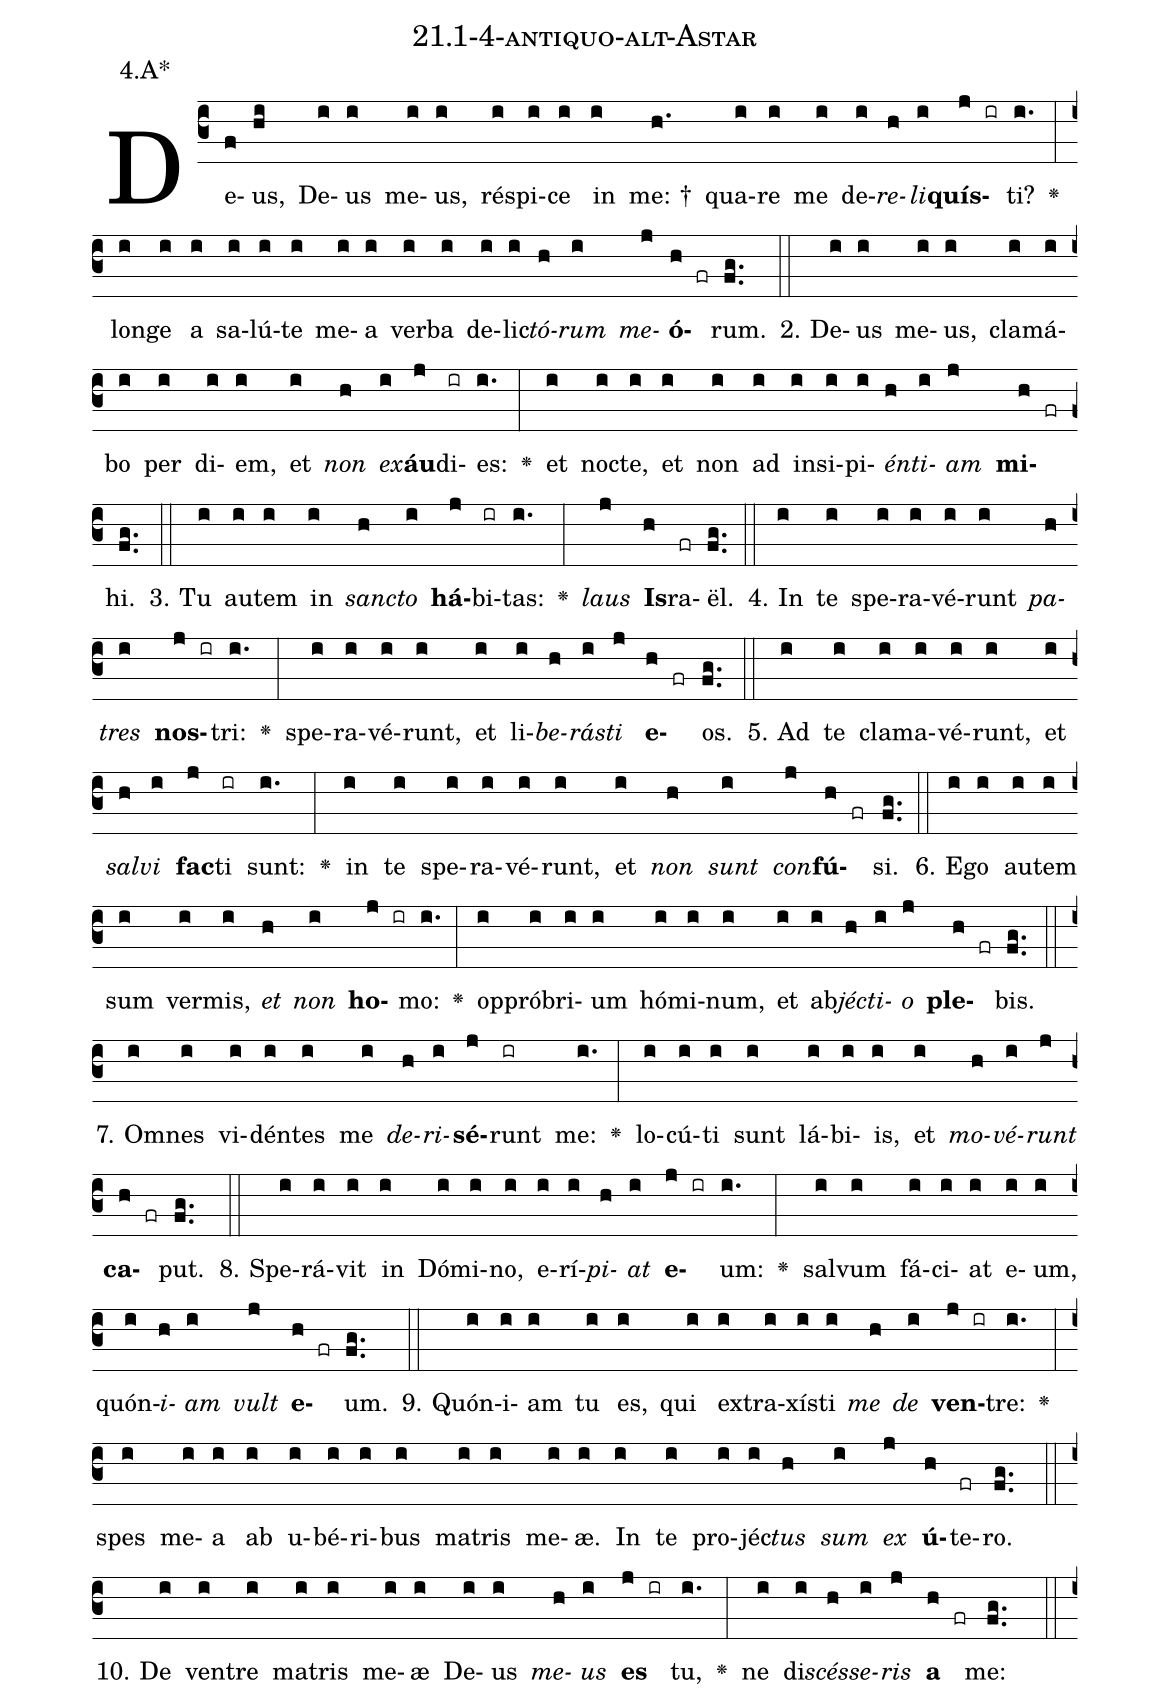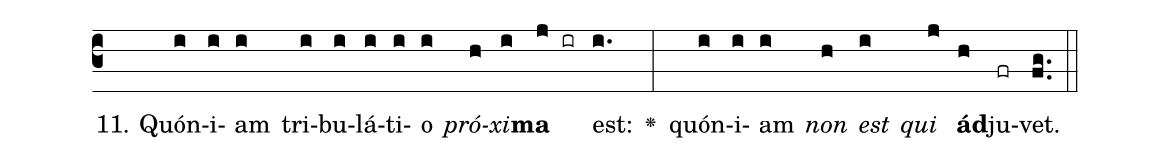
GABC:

name: 21.1-4-antiquo-alt-Astar;
annotation: 4.A*;
%%
(c3)De(f)us,(hi) De(i)us(i) me(i)us,(i) ré(i)spi(i)ce(i) in(i) me: †(h.) qua(i)re(i) me(i) de(i)<i>re</i>(h)<i>li</i>(i)<b>quís</b>(j ir)ti?(i.) <v>\greheightstar</v>(:) lon(i)ge(i) a(i) sa(i)lú(i)te(i) me(i)a(i) ver(i)ba(i) de(i)lic(i)<i>tó</i>(h)<i>rum</i>(i) <i>me</i>(j)<b>ó</b>(h fr)rum.(fg..) (::)
2. De(i)us(i) me(i)us,(i) cla(i)má(i)bo(i) per(i) di(i)em,(i) et(i) <i>non</i>(h) <i>ex</i>(i)<b>áu</b>(j)di(ir)es:(i.) <v>\greheightstar</v>(:) et(i) noc(i)te,(i) et(i) non(i) ad(i) in(i)si(i)pi(i)<i>én</i>(h)<i>ti</i>(i)<i>am</i>(j) <b>mi</b>(h fr)hi.(fg..) (::)
3. Tu(i) au(i)tem(i) in(i) <i>sanc</i>(h)<i>to</i>(i) <b>há</b>(j)bi(ir)tas:(i.) <v>\greheightstar</v>(:) <i>laus</i>(j) <b>Is</b>(h)ra(fr)ël.(fg..) (::)
4. In(i) te(i) spe(i)ra(i)vé(i)runt(i) <i>pa</i>(h)<i>tres</i>(i) <b>nos</b>(j ir)tri:(i.) <v>\greheightstar</v>(:) spe(i)ra(i)vé(i)runt,(i) et(i) li(i)<i>be</i>(h)<i>rás</i>(i)<i>ti</i>(j) <b>e</b>(h fr)os.(fg..) (::)
5. Ad(i) te(i) cla(i)ma(i)vé(i)runt,(i) et(i) <i>sal</i>(h)<i>vi</i>(i) <b>fac</b>(j)ti(ir) sunt:(i.) <v>\greheightstar</v>(:) in(i) te(i) spe(i)ra(i)vé(i)runt,(i) et(i) <i>non</i>(h) <i>sunt</i>(i) <i>con</i>(j)<b>fú</b>(h fr)si.(fg..) (::)
6. E(i)go(i) au(i)tem(i) sum(i) ver(i)mis,(i) <i>et</i>(h) <i>non</i>(i) <b>ho</b>(j ir)mo:(i.) <v>\greheightstar</v>(:) op(i)pró(i)bri(i)um(i) hó(i)mi(i)num,(i) et(i) ab(i)<i>jéc</i>(h)<i>ti</i>(i)<i>o</i>(j) <b>ple</b>(h fr)bis.(fg..) (::)
7. Om(i)nes(i) vi(i)dén(i)tes(i) me(i) <i>de</i>(h)<i>ri</i>(i)<b>sé</b>(j)runt(ir) me:(i.) <v>\greheightstar</v>(:) lo(i)cú(i)ti(i) sunt(i) lá(i)bi(i)is,(i) et(i) <i>mo</i>(h)<i>vé</i>(i)<i>runt</i>(j) <b>ca</b>(h fr)put.(fg..) (::)
8. Spe(i)rá(i)vit(i) in(i) Dó(i)mi(i)no,(i) e(i)rí(i)<i>pi</i>(h)<i>at</i>(i) <b>e</b>(j ir)um:(i.) <v>\greheightstar</v>(:) sal(i)vum(i) fá(i)ci(i)at(i) e(i)um,(i) quón(i)<i>i</i>(h)<i>am</i>(i) <i>vult</i>(j) <b>e</b>(h fr)um.(fg..) (::)
9. Quón(i)i(i)am(i) tu(i) es,(i) qui(i) ex(i)tra(i)xís(i)ti(i) <i>me</i>(h) <i>de</i>(i) <b>ven</b>(j ir)tre:(i.) <v>\greheightstar</v>(:) spes(i) me(i)a(i) ab(i) u(i)bé(i)ri(i)bus(i) ma(i)tris(i) me(i)æ.(i) In(i) te(i) pro(i)jéc(i)<i>tus</i>(h) <i>sum</i>(i) <i>ex</i>(j) <b>ú</b>(h)te(fr)ro.(fg..) (::)
10. De(i) ven(i)tre(i) ma(i)tris(i) me(i)æ(i) De(i)us(i) <i>me</i>(h)<i>us</i>(i) <b>es</b>(j ir) tu,(i.) <v>\greheightstar</v>(:) ne(i) di(i)<i>scés</i>(h)<i>se</i>(i)<i>ris</i>(j) <b>a</b>(h fr) me:(fg..) (::)
11. Quón(i)i(i)am(i) tri(i)bu(i)lá(i)ti(i)o(i) <i>pró</i>(h)<i>xi</i>(i)<b>ma</b>(j ir) est:(i.) <v>\greheightstar</v>(:) quón(i)i(i)am(i) <i>non</i>(h) <i>est</i>(i) <i>qui</i>(j) <b>ád</b>(h)ju(fr)vet.(fg..) (::)
